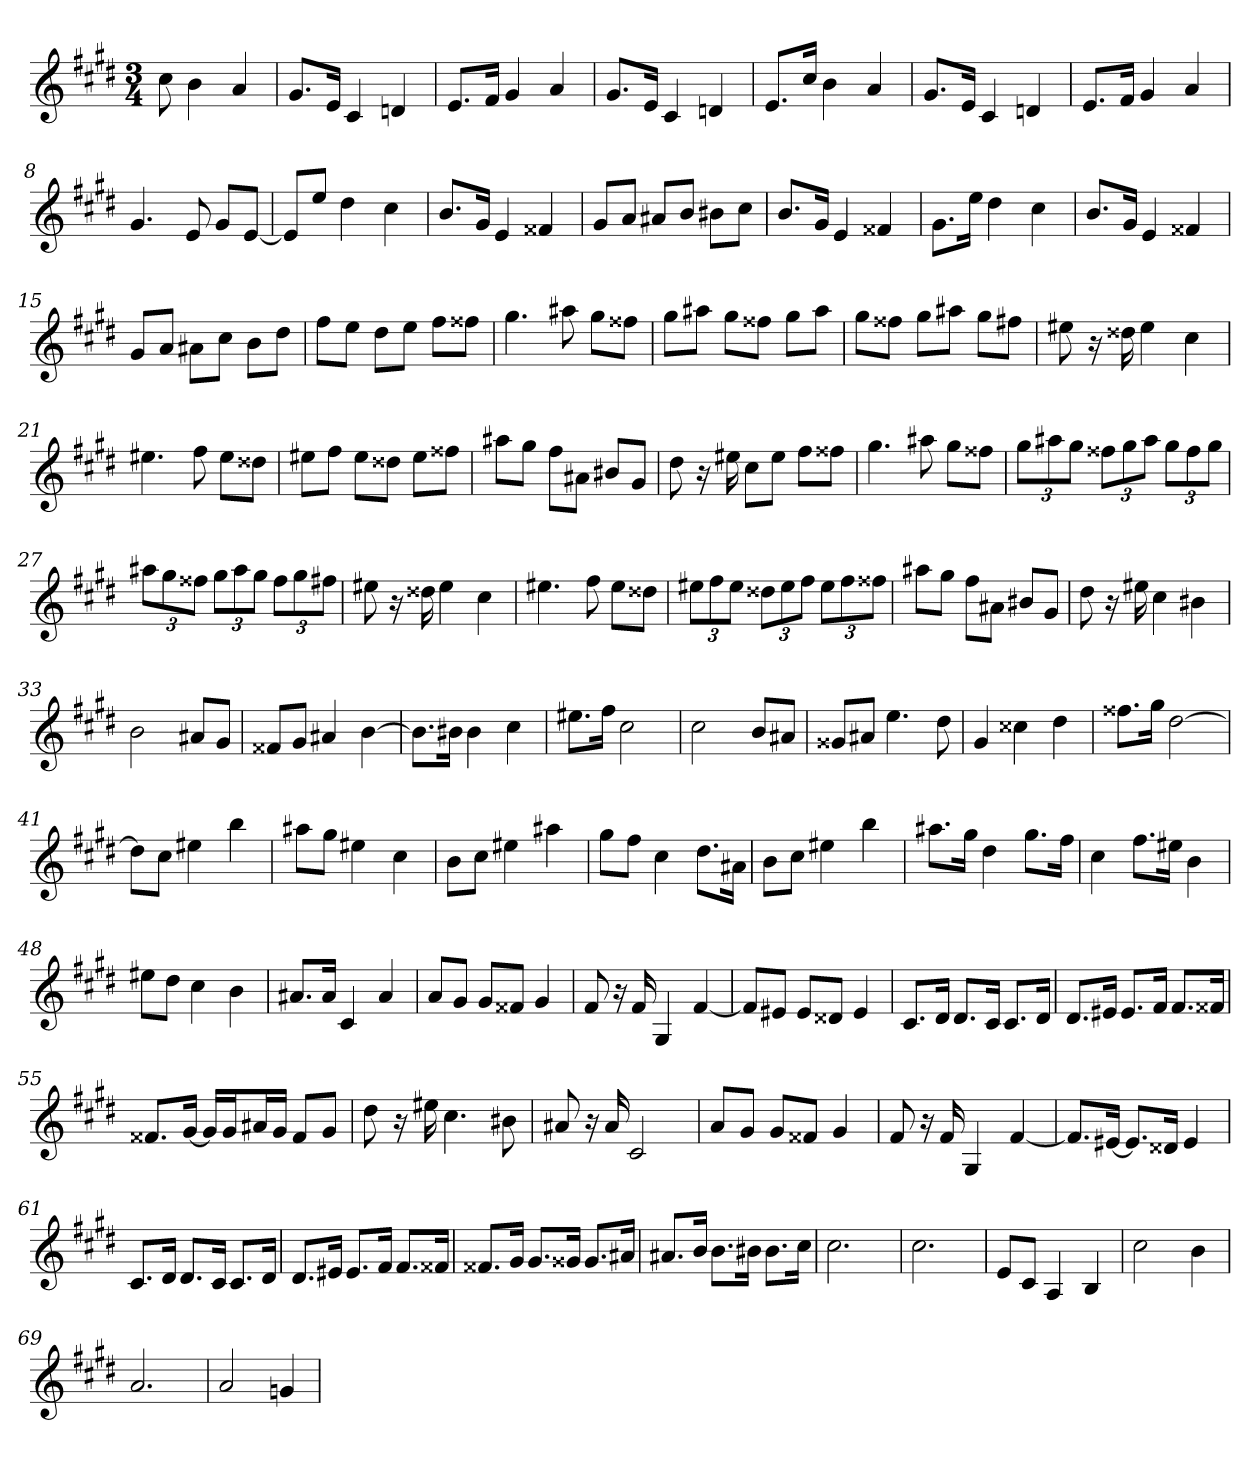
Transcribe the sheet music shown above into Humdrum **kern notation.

**kern
*part1
*staff1
*clefG2
*k[f#c#g#d#]
*c#:
*M3/4
*MM128
=
8cc#
4b
4a
=2
8.g#/L
16e/Jk
4c#
4dn
=3
8.e/L
16f#/Jk
4g#
4a
=4
8.g#/L
16e/Jk
4c#
4dn
=5
8.e/L
16cc#/Jk
4b
4a
=6
8.g#/L
16e/Jk
4c#
4dn
=7
8.e/L
16f#/Jk
4g#
4a
=8
4.g#
8e
8g#/L
[8e/J
=9
8e/L]
8ee/J
4dd#
4cc#
=10
8.b/L
16g#/Jk
4e
4f##X
=11
8g#/L
8a/J
8a#X/L
8b/J
8b#X\L
8cc#\J
=12
8.b/L
16g#/Jk
4e
4f##X
=13
8.g#\L
16ee\Jk
4dd#
4cc#
=14
8.b/L
16g#/Jk
4e
4f##X
=15
8g#/L
8a/J
8a#X\L
8cc#\J
8b\L
8dd#\J
=16
8ff#\L
8ee\J
8dd#\L
8ee\J
8ff#\L
8ff##X\J
=17
4.gg#
8aa#X
8gg#\L
8ff##X\J
=18
8gg#\L
8aa#X\J
8gg#\L
8ff##X\J
8gg#\L
8aa#\J
=19
8gg#\L
8ff##X\J
8gg#\L
8aa#X\J
8gg#\L
8ff#X\J
=20
8ee#X
16r
16dd##X
4ee#
4cc#
=21
4.ee#X
8ff#
8ee#\L
8dd##X\J
=22
8ee#X\L
8ff#\J
8ee#\L
8dd##X\J
8ee#\L
8ff##X\J
=23
8aa#X\L
8gg#\J
8ff#\L
8a#X\J
8b#X/L
8g#/J
=24
8dd#
16r
16ee#X
8cc#\L
8ee#\J
8ff#\L
8ff##X\J
=25
4.gg#
8aa#X
8gg#\L
8ff##X\J
=26
12gg#\L
12aa#X\
12gg#\J
12ff##X\L
12gg#\
12aa#\J
12gg#\L
12ff##\
12gg#\J
=27
12aa#X\L
12gg#\
12ff##X\J
12gg#\L
12aa#\
12gg#\J
12ff##\L
12gg#\
12ff#X\J
=28
8ee#X
16r
16dd##X
4ee#
4cc#
=29
4.ee#X
8ff#
8ee#\L
8dd##X\J
=30
12ee#X\L
12ff#\
12ee#\J
12dd##X\L
12ee#\
12ff#\J
12ee#\L
12ff#\
12ff##X\J
=31
8aa#X\L
8gg#\J
8ff#\L
8a#X\J
8b#X/L
8g#/J
=32
8dd#
16r
16ee#X
4cc#
4b#X
=33
2b
8a#X/L
8g#/J
=34
8f##X/L
8g#/J
4a#X
[4b
=35
8.b\L]
16b#X\Jk
4b#
4cc#
=36
8.ee#X\L
16ff#\Jk
2cc#
=37
2cc#
8b/L
8a#X/J
=38
8g##X/L
8a#X/J
4.ee
8dd#
=39
4g#
4cc##X
4dd#
=40
8.ff##X\L
16gg#\Jk
[2dd#
=41
8dd#\L]
8cc#\J
4ee#X
4bb
=42
8aa#X\L
8gg#\J
4ee#X
4cc#
=43
8b\L
8cc#\J
4ee#X
4aa#X
=44
8gg#\L
8ff#\J
4cc#
8.dd#\L
16a#X\Jk
=45
8b\L
8cc#\J
4ee#X
4bb
=46
8.aa#X\L
16gg#\Jk
4dd#
8.gg#\L
16ff#\Jk
=47
4cc#
8.ff#\L
16ee#X\Jk
4b
=48
8ee#X\L
8dd#\J
4cc#
4b
=49
8.a#X/L
16a#/Jk
4c#
4a#
=50
8a/L
8g#/J
8g#/L
8f##X/J
4g#
=51
8f#
16r
16f#
4G#
[4f#
=52
8f#/L]
8e#X/J
8e#/L
8d##X/J
4e#
=53
8.c#/L
16d#/Jk
8.d#/L
16c#/Jk
8.c#/L
16d#/Jk
=54
8.d#/L
16e#X/Jk
8.e#/L
16f#/Jk
8.f#/L
16f##X/Jk
=55
8.f##X/L
[16g#/Jk
16g#/LL]
16g#/J
16a#X/L
16g#/JJ
8f##/L
8g#/J
=56
8dd#
16r
16ee#X
4.cc#
8b#X
=57
8a#X
16r
16a#
2c#
=58
8a/L
8g#/J
8g#/L
8f##X/J
4g#
=59
8f#
16r
16f#
4G#
[4f#
=60
8.f#/L]
[16e#X/Jk
8.e#/L]
16d##X/Jk
4e#
=61
8.c#/L
16d#/Jk
8.d#/L
16c#/Jk
8.c#/L
16d#/Jk
=62
8.d#/L
16e#X/Jk
8.e#/L
16f#/Jk
8.f#/L
16f##X/Jk
=63
8.f##X/L
16g#/Jk
8.g#/L
16g##X/Jk
8.g##/L
16a#X/Jk
=64
8.a#X/L
16b/Jk
8.b\L
16b#X\Jk
8.b#\L
16cc#\Jk
=65
2.cc#
=66
2.cc#
=67
8e/L
8c#/J
4A
4B
=68
2cc#
4b
=69
2.a
=70
2a
4gn
=
*-
